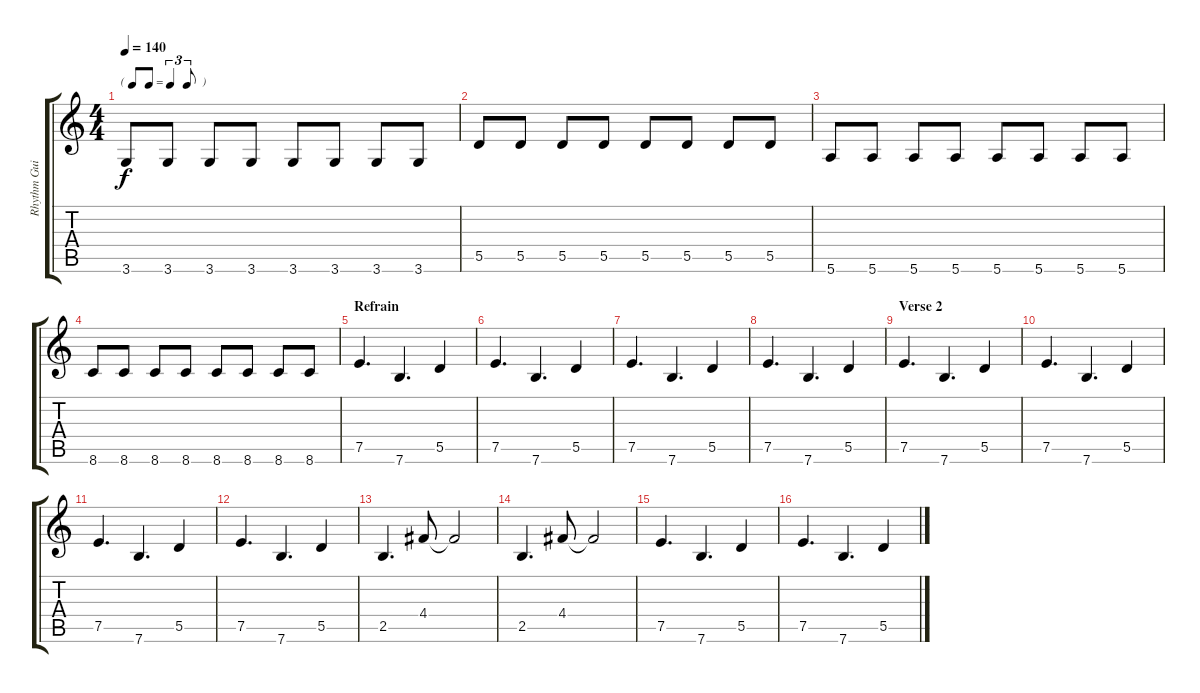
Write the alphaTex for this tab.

\track ("Rhythm Guitar I" "Rhythm Gui") {instrument overdrivenguitar}
\staff {score tabs}
\tuning (E4 B3 G3 D3 A2 E2) {hide}
\ts (4 4)
\tf triplet8th
\tempo 140
\clef g2
\ks c
3.6.8{dy f} 3.6.8 3.6.8 3.6.8 3.6.8 3.6.8 3.6.8 3.6.8 |
5.5.8 5.5.8 5.5.8 5.5.8 5.5.8 5.5.8 5.5.8 5.5.8 |
5.6.8 5.6.8 5.6.8 5.6.8 5.6.8 5.6.8 5.6.8 5.6.8 |
8.6.8 8.6.8 8.6.8 8.6.8 8.6.8 8.6.8 8.6.8 8.6.8 |
\section ("" "Refrain")
7.5.4{d} 7.6.4{d} 5.5.4 |
7.5.4{d} 7.6.4{d} 5.5.4 |
7.5.4{d} 7.6.4{d} 5.5.4 |
7.5.4{d} 7.6.4{d} 5.5.4 |
\section ("" "Verse 2")
7.5.4{d} 7.6.4{d} 5.5.4 |
7.5.4{d} 7.6.4{d} 5.5.4 |
7.5.4{d} 7.6.4{d} 5.5.4 |
7.5.4{d} 7.6.4{d} 5.5.4 |
2.5.4{d} 4.4.8 4.4{t}.2 |
2.5.4{d} 4.4.8 4.4{t}.2 |
7.5.4{d} 7.6.4{d} 5.5.4 |
7.5.4{d} 7.6.4{d} 5.5.4
